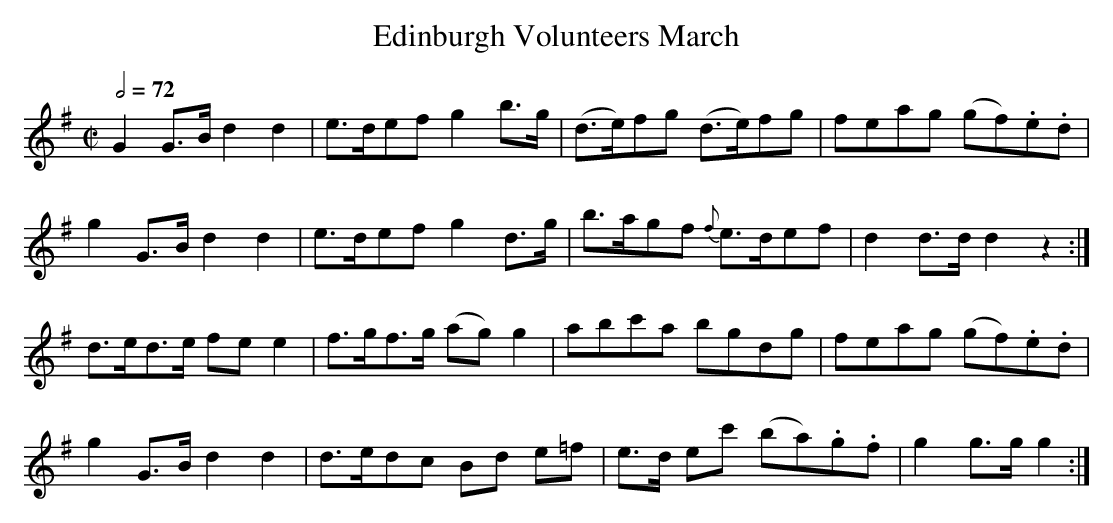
X:1
T:Edinburgh Volunteers March
M:C|
L:1/8
Q:1/2=72
K:G
G2 G>B d2d2|e>def   g2  b>g|(d>e)fg  (d>e)fg  |feag (gf).e.d|
g2 G>B d2d2|e>def   g2  d>g| b>agf  {f}e>def  |d2d>d d2z2  :|
d>ed>e fee2|f>gf>g (ag) g2 | abc'a     bgdg   |feag (gf).e.d|
g2 G>B d2d2|d>edc   Bd  e=f| e>d ec'  (ba).g.f|g2g>g g2    :|
